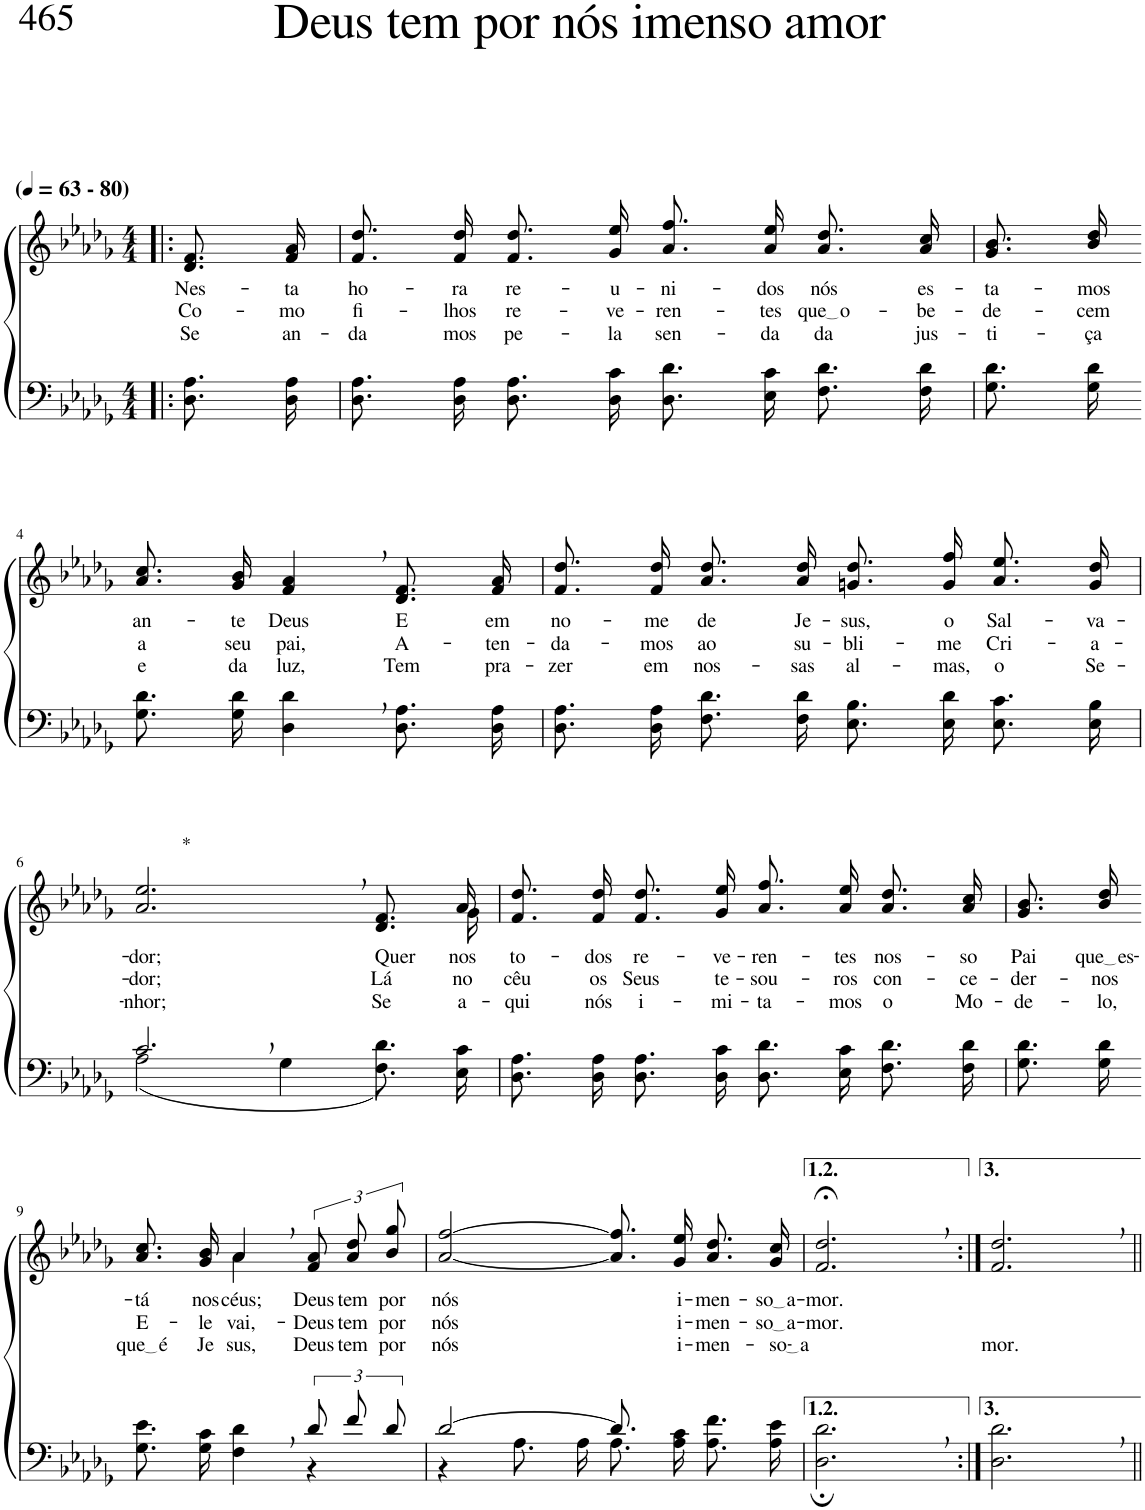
**kern	**kern	**text	**text	**text
*part2	*part1	*part1	*part1	*part1
*staff2	*staff1	*staff1	*staff1	*staff1
*I"Parte III e IV	*I"Parte I e II	*	*	*
*clefF4	*clefG2	*	*	*
*Trd2c3	*Trd2c3	*	*	*
*k[b-e-a-d-g-]	*k[b-e-a-d-g-]	*	*	*
*M4/4	*M4/4	*	*	*
*MM63	*MM63	*	*	*
=1!|:	=1!|:	=1!|:	=1!|:	=1!|:
!	!LO:TX:a:B:t=(	!	!	!
!	!LO:TX:a:B:t=- 80)	!	!	!
!	!	!LO:LY:b	!LO:LY:b	!LO:LY:b
8.D-\ 8.A-\L	8.d-/ 8.f/L	Nes-	Co-	Se
!	!	!LO:LY:b	!LO:LY:b	!LO:LY:b
16D-\ 16A-\Jk	16f/ 16a-/Jk	-ta	-mo	an-
=2	=2	=2	=2	=2
!	!	!LO:LY:b	!LO:LY:b	!LO:LY:b
8.D-\ 8.A-\L	8.f/ 8.dd-/L	ho-	fi-	-da
!	!	!LO:LY:b	!LO:LY:b	!LO:LY:b
16D-\ 16A-\Jk	16f/ 16dd-/Jk	-ra	-lhos	mos
!	!	!LO:LY:b	!LO:LY:b	!LO:LY:b
8.D-\ 8.A-\L	8.f\ 8.dd-\L	re-	re-	pe-
!	!	!LO:LY:b	!LO:LY:b	!LO:LY:b
16D-\ 16c\Jk	16g-\ 16ee-\Jk	-u-	-ve-	-la
!	!	!LO:LY:b	!LO:LY:b	!LO:LY:b
8.D-\ 8.d-\L	8.a-\ 8.ff\L	-ni-	-ren-	sen-
!	!	!LO:LY:b	!LO:LY:b	!LO:LY:b
16E-\ 16c\Jk	16a-\ 16ee-\Jk	-dos	-tes	-da
!	!	!LO:LY:b	!LO:LY:b	!LO:LY:b
8.F\ 8.d-\L	8.a-\ 8.dd-\L	nós	que o	da
!	!	!LO:LY:b	!LO:LY:b	!LO:LY:b
16F\ 16d-\Jk	16a-\ 16cc\Jk	es-	-be-	jus-
=3	=3	=3	=3	=3
!	!	!LO:LY:b	!LO:LY:b	!LO:LY:b
8.G-\ 8.d-\L	8.g-\ 8.b-\L	-ta-	-de-	-ti-
!	!	!LO:LY:b	!LO:LY:b	!LO:LY:b
16G-\ 16d-\Jk	16b-\ 16dd-\Jk	-mos	-cem	-ça
!!LO:LB:g=z
=4-	=4-	=4-	=4-	=4-
!	!	!LO:LY:b	!LO:LY:b	!LO:LY:b
8.G-\ 8.d-\L	8.a-/ 8.cc/L	an-	a	e
!	!	!LO:LY:b	!LO:LY:b	!LO:LY:b
16G-\ 16d-\Jk	16g-/ 16b-/Jk	-te	seu	da
!	!	!LO:LY:b	!LO:LY:b	!LO:LY:b
4D-\, 4d-\,	4f/, 4a-/,	Deus	pai,	luz,
!	!	!LO:LY:b	!LO:LY:b	!LO:LY:b
8.D-\ 8.A-\L	8.d-/ 8.f/L	E	A-	Tem
!	!	!LO:LY:b	!LO:LY:b	!LO:LY:b
16D-\ 16A-\Jk	16f/ 16a-/Jk	em	-ten-	pra-
=5	=5	=5	=5	=5
!	!	!LO:LY:b	!LO:LY:b	!LO:LY:b
8.D-\ 8.A-\L	8.f/ 8.dd-/L	no-	-da-	-zer
!	!	!LO:LY:b	!LO:LY:b	!LO:LY:b
16D-\ 16A-\Jk	16f/ 16dd-/Jk	-me	-mos	em
!	!	!LO:LY:b	!LO:LY:b	!LO:LY:b
8.F\ 8.d-\L	8.a-\ 8.dd-\L	de	ao	nos-
!	!	!LO:LY:b	!LO:LY:b	!LO:LY:b
16F\ 16d-\Jk	16a-\ 16dd-\Jk	Je-	su-	-sas
!	!	!LO:LY:b	!LO:LY:b	!LO:LY:b
8.E-\ 8.B-\L	8.gn\ 8.dd-\L	-sus,	-bli-	al-
!	!	!LO:LY:b	!LO:LY:b	!LO:LY:b
16E-\ 16d-\Jk	16g\ 16ff\Jk	o	-me	-mas,
!	!	!LO:LY:b	!LO:LY:b	!LO:LY:b
8.E-\ 8.c\L	8.a-\ 8.ee-\L	Sal-	Cri-	o
!	!	!LO:LY:b	!LO:LY:b	!LO:LY:b
16E-\ 16B-\Jk	16g\ 16dd-\Jk	-va-	-a-	Se-
!!LO:LB:g=z
=6	=6	=6	=6	=6
*^	*	*	*	*
!	!	!LO:TX:a:t=*	!	!	!
!	!	!	!LO:LY:b	!LO:LY:b	!LO:LY:b
*	*	*^	*	*	*
2.c,/	(2A-\	2.a-/, 2.ee-/,	2...ryy	-dor;	-dor;	-nhor;
.	4G-\	.	.	.	.	.
!	!	!	!	!LO:LY:b	!LO:LY:b	!LO:LY:b
4ryy	8.F\ 8.d-\L)	8.d-/ 8.f/L	.	Quer-	Lá	Se
!	!	!	!	!LO:LY:b	!LO:LY:b	!LO:LY:b
.	16E-\ 16c\Jk	16a-/Jk	16g-\	-nos	no	a-
=7	=7	=7	=7	=7	=7	=7
!	!	!	!	!LO:LY:b	!LO:LY:b	!LO:LY:b
*v	*v	*	*	*	*	*
*	*v	*v	*	*	*
8.D-\ 8.A-\L	8.f/ 8.dd-/L	to-	cêu	-qui
!	!	!LO:LY:b	!LO:LY:b	!LO:LY:b
16D-\ 16A-\Jk	16f/ 16dd-/Jk	-dos	os	nós
!	!	!LO:LY:b	!LO:LY:b	!LO:LY:b
8.D-\ 8.A-\L	8.f\ 8.dd-\L	re-	Seus	i-
!	!	!LO:LY:b	!LO:LY:b	!LO:LY:b
16D-\ 16c\Jk	16g-\ 16ee-\Jk	-ve-	te-	-mi-
!	!	!LO:LY:b	!LO:LY:b	!LO:LY:b
8.D-\ 8.d-\L	8.a-\ 8.ff\L	-ren-	-sou-	-ta-
!	!	!LO:LY:b	!LO:LY:b	!LO:LY:b
16E-\ 16c\Jk	16a-\ 16ee-\Jk	-tes	-ros	-mos
!	!	!LO:LY:b	!LO:LY:b	!LO:LY:b
8.F\ 8.d-\L	8.a-\ 8.dd-\L	nos-	con-	o
!	!	!LO:LY:b	!LO:LY:b	!LO:LY:b
16F\ 16d-\Jk	16a-\ 16cc\Jk	-so	-ce-	Mo-
=8	=8	=8	=8	=8
!	!	!LO:LY:b	!LO:LY:b	!LO:LY:b
8.G-\ 8.d-\L	8.g-\ 8.b-\L	Pai	-der-	-de-
!	!	!LO:LY:b	!LO:LY:b	!LO:LY:b
16G-\ 16d-\Jk	16b-\ 16dd-\Jk	que es	-nos	-lo,
!!LO:LB:g=z
=9-	=9-	=9-	=9-	=9-
*^	*	*	*	*
!	!	!	!LO:LY:b	!LO:LY:b	!LO:LY:b
*	*	*^	*	*	*
2ryy	8.G-\ 8.e-\L	8.a-/ 8.cc/L	4ryy	-tá	E-	que é
!	!	!	!	!LO:LY:b	!LO:LY:b	!LO:LY:b
.	16G-\ 16c\Jk	16g-/ 16b-/Jk	.	nos	-le	Je-
!	!	!	!	!LO:LY:b	!LO:LY:b	!LO:LY:b
.	4F\ 4d-\	4a-,/	4a-\	céus;	vai,-	-sus,
!	!	!	!	!LO:LY:b	!LO:LY:b	!LO:LY:b
12d-/L	4r	12f\ 12a-\L	4ryy	Deus	-Deus	Deus
!	!	!	!	!LO:LY:b	!LO:LY:b	!LO:LY:b
12f/	.	12a-\ 12dd-\	.	tem	tem	tem
!	!	!	!	!LO:LY:b	!LO:LY:b	!LO:LY:b
12d-/J	.	12b-\ 12gg-\J	.	por	por	por
*	*	*v	*v	*	*	*
=10	=10	=10	=10	=10	=10
!	!	!	!LO:LY:b	!LO:LY:b	!LO:LY:b
[2d-/	4r	[2a-/ [2ff/	nós	nós	nós
.	8.A-\L	.	.	.	.
.	16A-\Jk	.	.	.	.
8.d-/]	8.A-\L	8.a-]\ 8.ff]\L	.	.	.
!	!	!	!LO:LY:b	!LO:LY:b	!LO:LY:b
4ryy	16A-\ 16c\Jk	16g-\ 16ee-\Jk	i-	i-	i-
!	!	!	!LO:LY:b	!LO:LY:b	!LO:LY:b
.	8.A-\ 8.f\L	8.a-\ 8.dd-\L	-men-	-men-	-men-
!	!	!	!LO:LY:b	!LO:LY:b	!LO:LY:b
16ryy	16A-\ 16e-\Jk	16g-\ 16cc\Jk	so a	so a	so a
=11	=11	=11	=11	=11	=11
!	!	!	!LO:LY:b	!LO:LY:b	!
*v	*v	*	*	*	*
2.D-\;, 2.d-\;,	2.f/;<, 2.dd-/;<,	-mor.	-mor.	.
=12:|!	=12:|!	=12:|!	=12:|!	=12:|!
!	!	!	!	!LO:LY:b
2.D-\, 2.d-\,	2.f/, 2.dd-/,	.	.	mor.
=||	=||	=||	=||	=||
*-	*-	*-	*-	*-
